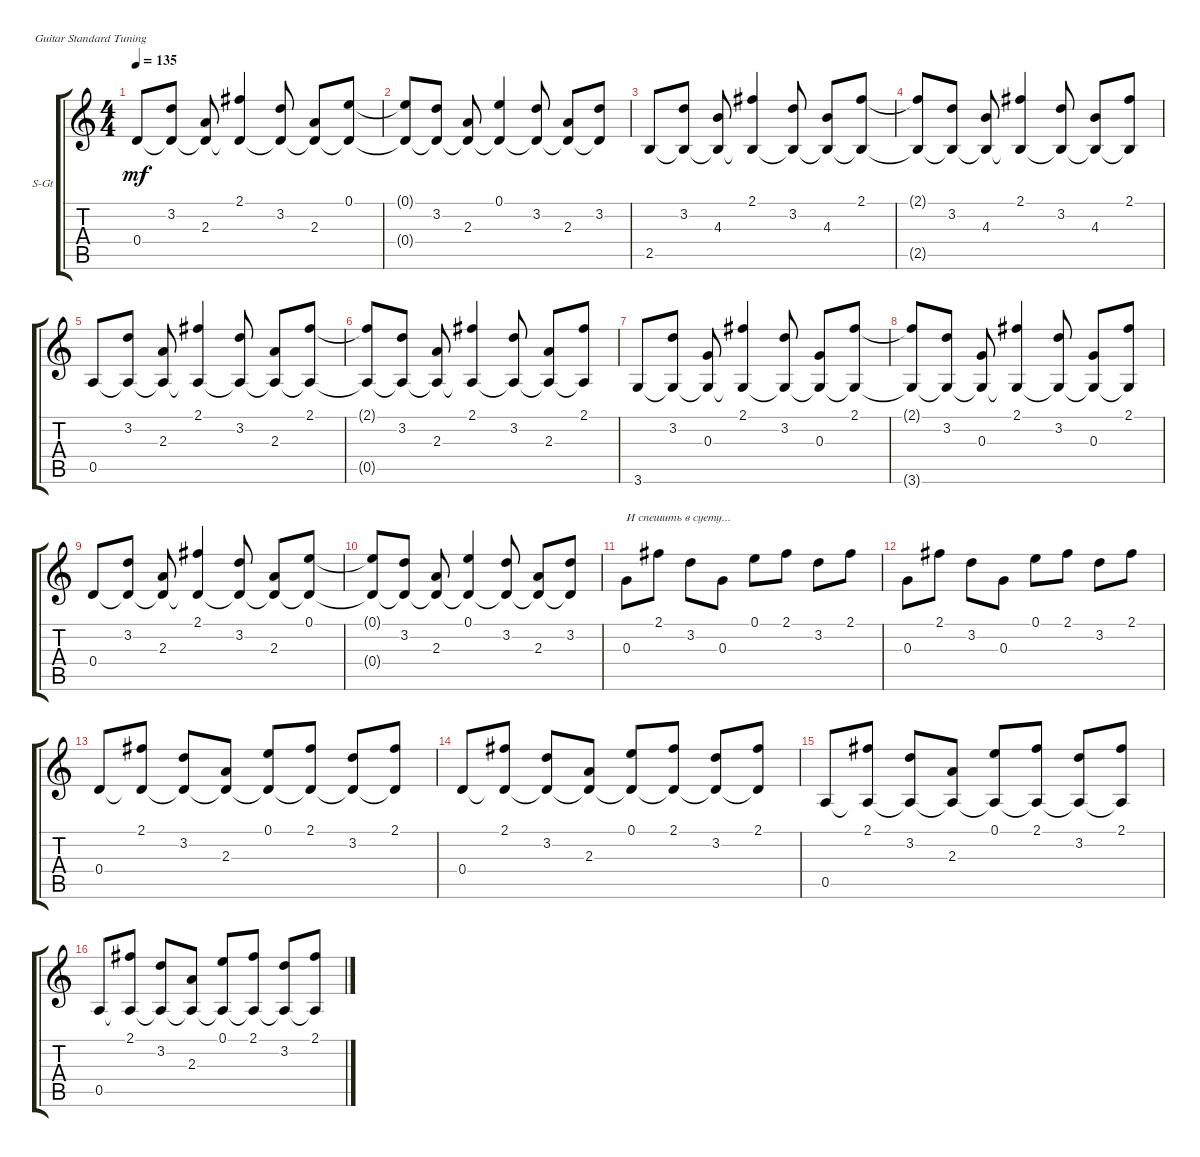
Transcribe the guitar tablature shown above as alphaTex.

\defaultSystemsLayout 4
\bracketExtendMode groupsimilarinstruments
\firstSystemTrackNameOrientation horizontal
\otherSystemsTrackNameOrientation horizontal
\track ("Steel Guitar" "S-Gt") {instrument acousticguitarsteel}
\staff {score tabs}
\tuning (E4 B3 G3 D3 A2 E2)
\ts (4 4)
\tempo 135
\clef g2
\ks c
0.4.8{dy mf} (3.2 0.4{t}).8 (2.3 0.4{t}).8 (2.1 0.4{t}).4 (3.2 0.4{t}).8 (2.3 0.4{t}).8 (0.1 0.4{t}).8 |
(0.1{t} 0.4{t}).8 (3.2 0.4{t}).8 (2.3 0.4{t}).8 (0.1 0.4{t}).4 (3.2 0.4{t}).8 (2.3 0.4{t}).8 (3.2 0.4{t}).8 |
2.5.8 (3.2 2.5{t}).8 (4.3 2.5{t}).8 (2.1 2.5{t}).4 (3.2 2.5{t}).8 (4.3 2.5{t}).8 (2.1 2.5{t}).8 |
(2.1{t} 2.5{t}).8 (3.2 2.5{t}).8 (4.3 2.5{t}).8 (2.1 2.5{t}).4 (3.2 2.5{t}).8 (4.3 2.5{t}).8 (2.1 2.5{t}).8 |
0.5.8 (3.2 0.5{t}).8 (2.3 0.5{t}).8 (2.1 0.5{t}).4 (3.2 0.5{t}).8 (2.3 0.5{t}).8 (2.1 0.5{t}).8 |
(2.1{t} 0.5{t}).8 (3.2 0.5{t}).8 (2.3 0.5{t}).8 (2.1 0.5{t}).4 (3.2 0.5{t}).8 (2.3 0.5{t}).8 (2.1 0.5{t}).8 |
3.6.8 (3.2 3.6{t}).8 (0.3 3.6{t}).8 (2.1 3.6{t}).4 (3.2 3.6{t}).8 (0.3 3.6{t}).8 (2.1 3.6{t}).8 |
(2.1{t} 3.6{t}).8 (3.2 3.6{t}).8 (0.3 3.6{t}).8 (2.1 3.6{t}).4 (3.2 3.6{t}).8 (0.3 3.6{t}).8 (2.1 3.6{t}).8 |
0.4.8 (3.2 0.4{t}).8 (2.3 0.4{t}).8 (2.1 0.4{t}).4 (3.2 0.4{t}).8 (2.3 0.4{t}).8 (0.1 0.4{t}).8 |
(0.1{t} 0.4{t}).8 (3.2 0.4{t}).8 (2.3 0.4{t}).8 (0.1 0.4{t}).4 (3.2 0.4{t}).8 (2.3 0.4{t}).8 (3.2 0.4{t}).8 |
0.3.8{txt "И спешить в суету..."} 2.1.8 3.2.8 0.3.8 0.1.8 2.1.8 3.2.8 2.1.8 |
0.3.8 2.1.8 3.2.8 0.3.8 0.1.8 2.1.8 3.2.8 2.1.8 |
0.4.8 (2.1 0.4{t}).8 (3.2 0.4{t}).8 (2.3 0.4{t}).8 (0.1 0.4{t}).8 (2.1 0.4{t}).8 (3.2 0.4{t}).8 (2.1 0.4{t}).8 |
0.4.8 (2.1 0.4{t}).8 (3.2 0.4{t}).8 (2.3 0.4{t}).8 (0.1 0.4{t}).8 (2.1 0.4{t}).8 (3.2 0.4{t}).8 (2.1 0.4{t}).8 |
0.5.8 (2.1 0.5{t}).8 (3.2 0.5{t}).8 (2.3 0.5{t}).8 (0.1 0.5{t}).8 (2.1 0.5{t}).8 (3.2 0.5{t}).8 (2.1 0.5{t}).8 |
0.5.8 (2.1 0.5{t}).8 (3.2 0.5{t}).8 (2.3 0.5{t}).8 (0.1 0.5{t}).8 (2.1 0.5{t}).8 (3.2 0.5{t}).8 (2.1 0.5{t}).8
